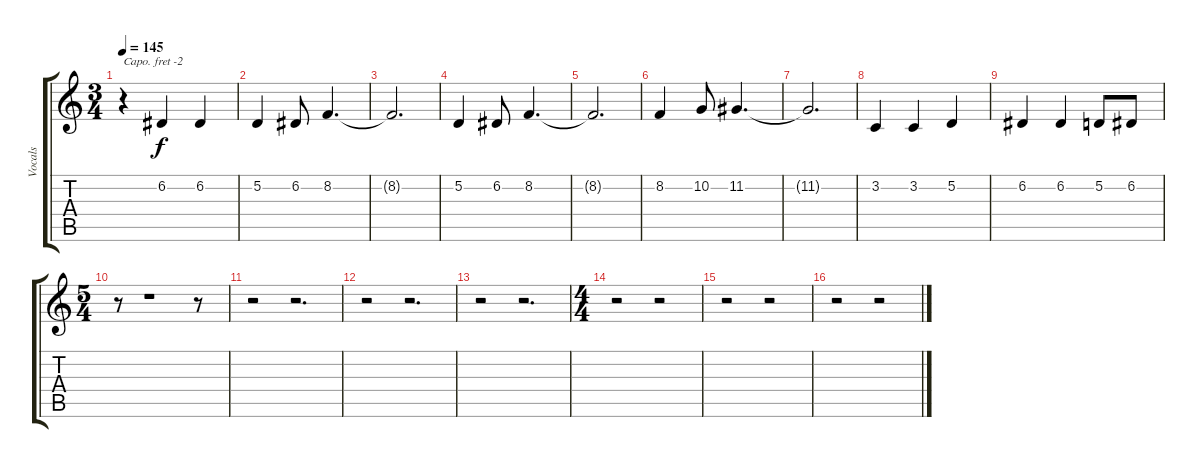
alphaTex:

\track ("Vocals" "Vocals") {instrument trumpet}
\staff {score tabs}
\capo -2
\tuning (E4 B3 G3 D3 A2 D2) {hide}
\ts (3 4)
\tempo 145
\clef g2
\ks c
r.4{dy f} 6.2.4 6.2.4 |
5.2.4 6.2.8 8.2.4{d} |
8.2{t}.2{d} |
5.2.4 6.2.8 8.2.4{d} |
8.2{t}.2{d} |
8.2.4 10.2.8 11.2.4{d} |
11.2{t}.2{d} |
3.2.4 3.2.4 5.2.4 |
6.2.4 6.2.4 5.2.8 6.2.8 |
\ts (5 4)
r.8 r.1 r.8 |
r.2 r.2{d} |
r.2 r.2{d} |
r.2 r.2{d} |
\ts (4 4)
r.2 r.2 |
r.2 r.2 |
r.2 r.2
